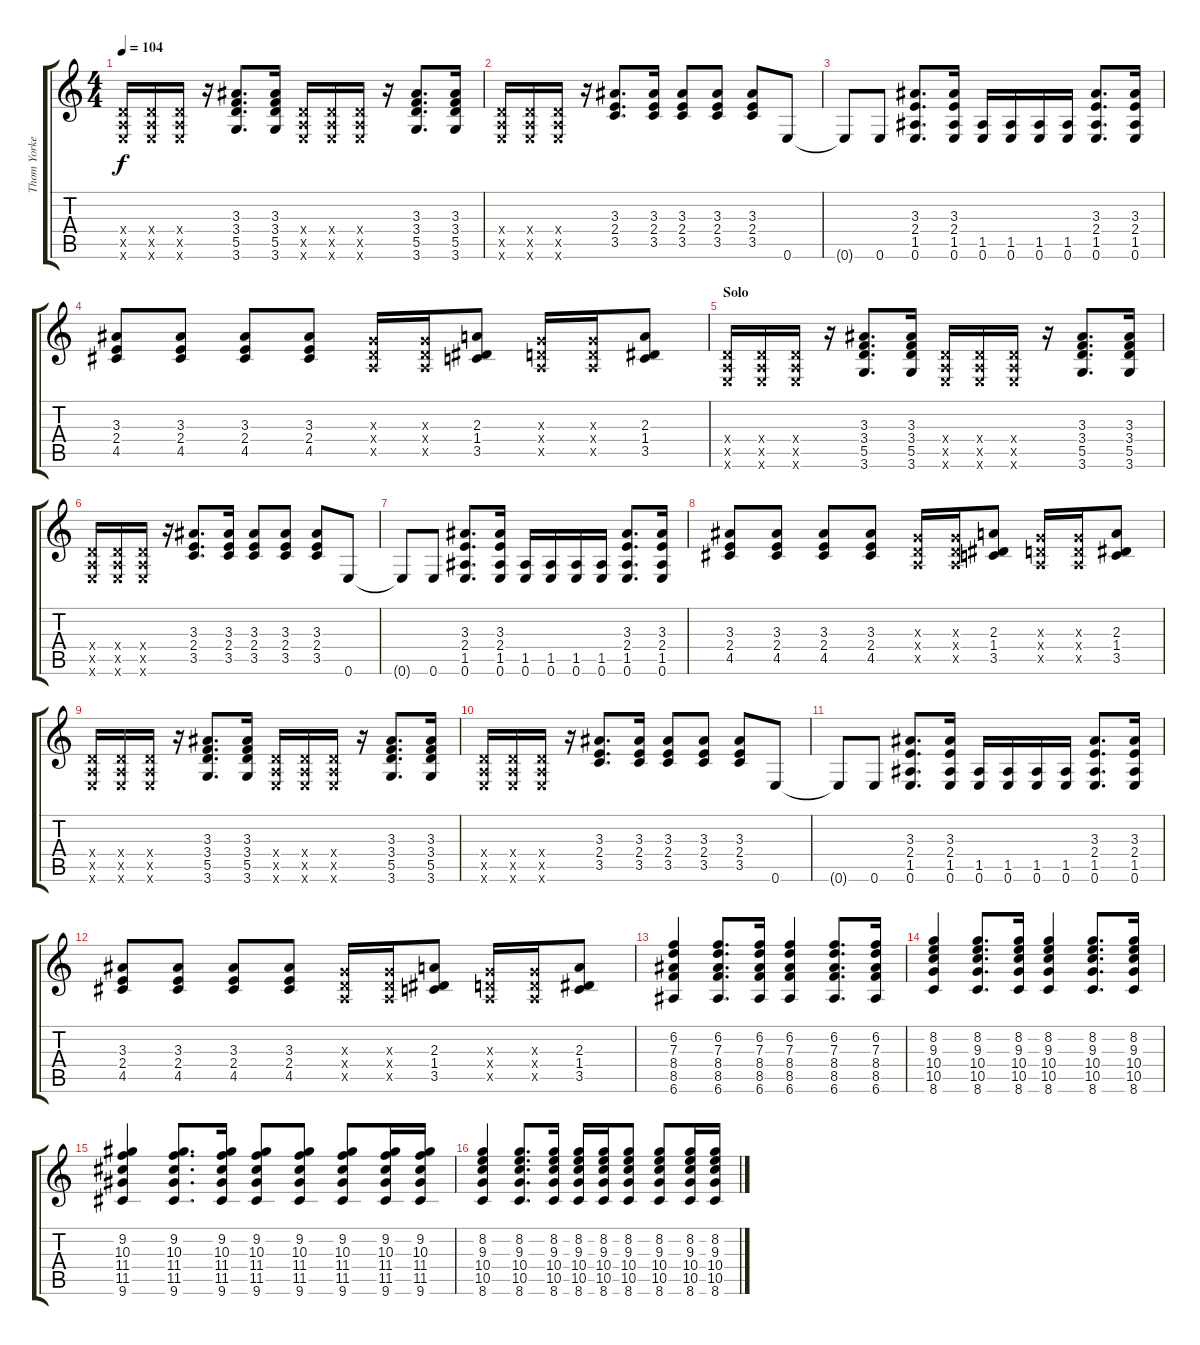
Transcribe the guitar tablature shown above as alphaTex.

\track ("Thom Yorke" "Thom Yorke") {instrument overdrivenguitar}
\staff {score tabs}
\tuning (E4 B3 G3 D3 A2 E2) {hide}
\ts (4 4)
\tempo 104
\clef g2
\ks c
(0.4{x} 0.5{x} 0.6{x}).16{dy f} (0.4{x} 0.5{x} 0.6{x}).16 (0.4{x} 0.5{x} 0.6{x}).16 r.16 (3.3 3.4 5.5 3.6).8{d} (3.3 3.4 5.5 3.6).16 (0.4{x} 0.5{x} 0.6{x}).16 (0.4{x} 0.5{x} 0.6{x}).16 (0.4{x} 0.5{x} 0.6{x}).16 r.16 (3.3 3.4 5.5 3.6).8{d} (3.3 3.4 5.5 3.6).16 |
(0.4{x} 0.5{x} 0.6{x}).16 (0.4{x} 0.5{x} 0.6{x}).16 (0.4{x} 0.5{x} 0.6{x}).16 r.16 (3.3 2.4 3.5).8{d} (3.3 2.4 3.5).16 (3.3 2.4 3.5).8 (3.3 2.4 3.5).8 (3.3 2.4 3.5).8 0.6.8 |
0.6{t}.8 0.6.8 (3.3 2.4 1.5 0.6).8{d} (3.3 2.4 1.5 0.6).16 (1.5 0.6).16 (1.5 0.6).16 (1.5 0.6).16 (1.5 0.6).16 (3.3 2.4 1.5 0.6).8{d} (3.3 2.4 1.5 0.6).16 |
(3.3 2.4 4.5).8 (3.3 2.4 4.5).8 (3.3 2.4 4.5).8 (3.3 2.4 4.5).8 (0.3{x} 0.4{x} 0.5{x}).16 (0.3{x} 0.4{x} 0.5{x}).16 (2.3 1.4 3.5).8 (0.3{x} 0.4{x} 0.5{x}).16 (0.3{x} 0.4{x} 0.5{x}).16 (2.3 1.4 3.5).8 |
\section ("" "Solo")
(0.4{x} 0.5{x} 0.6{x}).16 (0.4{x} 0.5{x} 0.6{x}).16 (0.4{x} 0.5{x} 0.6{x}).16 r.16 (3.3 3.4 5.5 3.6).8{d} (3.3 3.4 5.5 3.6).16 (0.4{x} 0.5{x} 0.6{x}).16 (0.4{x} 0.5{x} 0.6{x}).16 (0.4{x} 0.5{x} 0.6{x}).16 r.16 (3.3 3.4 5.5 3.6).8{d} (3.3 3.4 5.5 3.6).16 |
(0.4{x} 0.5{x} 0.6{x}).16 (0.4{x} 0.5{x} 0.6{x}).16 (0.4{x} 0.5{x} 0.6{x}).16 r.16 (3.3 2.4 3.5).8{d} (3.3 2.4 3.5).16 (3.3 2.4 3.5).8 (3.3 2.4 3.5).8 (3.3 2.4 3.5).8 0.6.8 |
0.6{t}.8 0.6.8 (3.3 2.4 1.5 0.6).8{d} (3.3 2.4 1.5 0.6).16 (1.5 0.6).16 (1.5 0.6).16 (1.5 0.6).16 (1.5 0.6).16 (3.3 2.4 1.5 0.6).8{d} (3.3 2.4 1.5 0.6).16 |
(3.3 2.4 4.5).8 (3.3 2.4 4.5).8 (3.3 2.4 4.5).8 (3.3 2.4 4.5).8 (0.3{x} 0.4{x} 0.5{x}).16 (0.3{x} 0.4{x} 0.5{x}).16 (2.3 1.4 3.5).8 (0.3{x} 0.4{x} 0.5{x}).16 (0.3{x} 0.4{x} 0.5{x}).16 (2.3 1.4 3.5).8 |
(0.4{x} 0.5{x} 0.6{x}).16 (0.4{x} 0.5{x} 0.6{x}).16 (0.4{x} 0.5{x} 0.6{x}).16 r.16 (3.3 3.4 5.5 3.6).8{d} (3.3 3.4 5.5 3.6).16 (0.4{x} 0.5{x} 0.6{x}).16 (0.4{x} 0.5{x} 0.6{x}).16 (0.4{x} 0.5{x} 0.6{x}).16 r.16 (3.3 3.4 5.5 3.6).8{d} (3.3 3.4 5.5 3.6).16 |
(0.4{x} 0.5{x} 0.6{x}).16 (0.4{x} 0.5{x} 0.6{x}).16 (0.4{x} 0.5{x} 0.6{x}).16 r.16 (3.3 2.4 3.5).8{d} (3.3 2.4 3.5).16 (3.3 2.4 3.5).8 (3.3 2.4 3.5).8 (3.3 2.4 3.5).8 0.6.8 |
0.6{t}.8 0.6.8 (3.3 2.4 1.5 0.6).8{d} (3.3 2.4 1.5 0.6).16 (1.5 0.6).16 (1.5 0.6).16 (1.5 0.6).16 (1.5 0.6).16 (3.3 2.4 1.5 0.6).8{d} (3.3 2.4 1.5 0.6).16 |
(3.3 2.4 4.5).8 (3.3 2.4 4.5).8 (3.3 2.4 4.5).8 (3.3 2.4 4.5).8 (0.3{x} 0.4{x} 0.5{x}).16 (0.3{x} 0.4{x} 0.5{x}).16 (2.3 1.4 3.5).8 (0.3{x} 0.4{x} 0.5{x}).16 (0.3{x} 0.4{x} 0.5{x}).16 (2.3 1.4 3.5).8 |
(6.2 7.3 8.4 8.5 6.6).4 (6.2 7.3 8.4 8.5 6.6).8{d} (6.2 7.3 8.4 8.5 6.6).16 (6.2 7.3 8.4 8.5 6.6).4 (6.2 7.3 8.4 8.5 6.6).8{d} (6.2 7.3 8.4 8.5 6.6).16 |
(8.2 9.3 10.4 10.5 8.6).4 (8.2 9.3 10.4 10.5 8.6).8{d} (8.2 9.3 10.4 10.5 8.6).16 (8.2 9.3 10.4 10.5 8.6).4 (8.2 9.3 10.4 10.5 8.6).8{d} (8.2 9.3 10.4 10.5 8.6).16 |
(9.2 10.3 11.4 11.5 9.6).4 (9.2 10.3 11.4 11.5 9.6).8{d} (9.2 10.3 11.4 11.5 9.6).16 (9.2 10.3 11.4 11.5 9.6).8 (9.2 10.3 11.4 11.5 9.6).8 (9.2 10.3 11.4 11.5 9.6).8 (9.2 10.3 11.4 11.5 9.6).16 (9.2 10.3 11.4 11.5 9.6).16 |
(8.2 9.3 10.4 10.5 8.6).4 (8.2 9.3 10.4 10.5 8.6).8{d} (8.2 9.3 10.4 10.5 8.6).16 (8.2 9.3 10.4 10.5 8.6).16 (8.2 9.3 10.4 10.5 8.6).16 (8.2 9.3 10.4 10.5 8.6).8 (8.2 9.3 10.4 10.5 8.6).8 (8.2 9.3 10.4 10.5 8.6).16 (8.2 9.3 10.4 10.5 8.6).16
